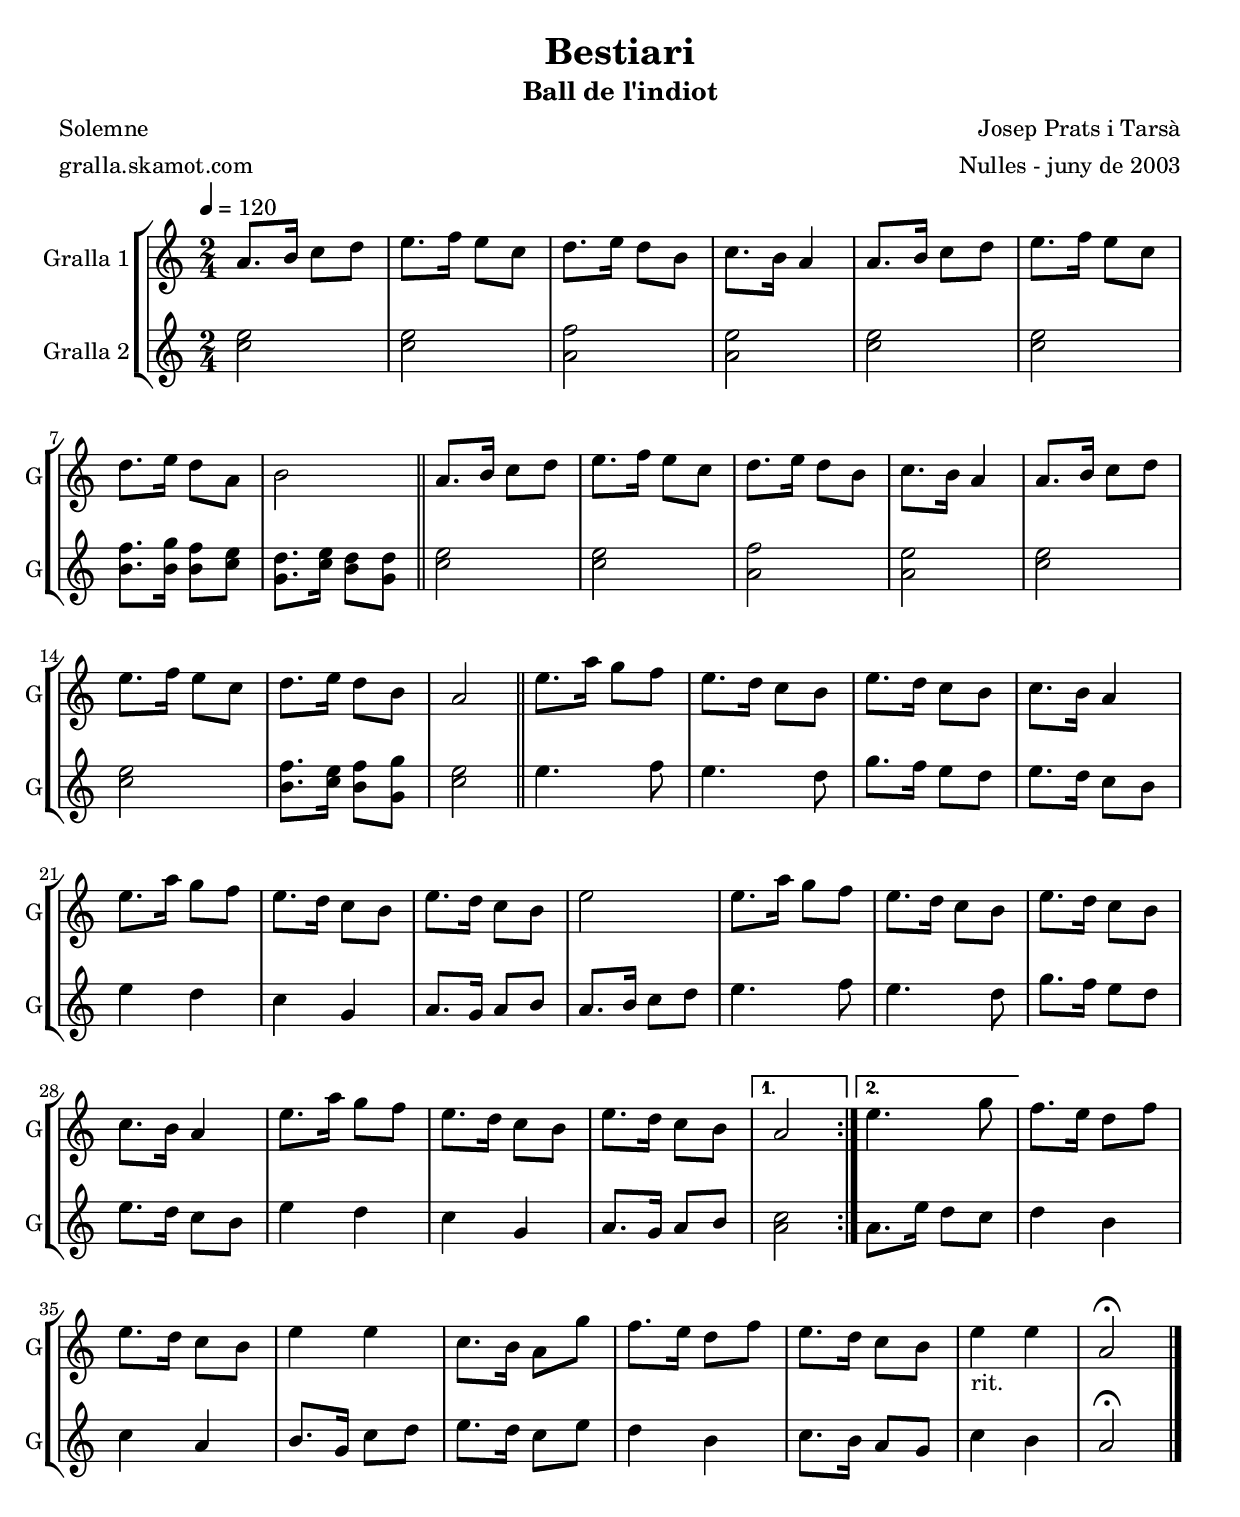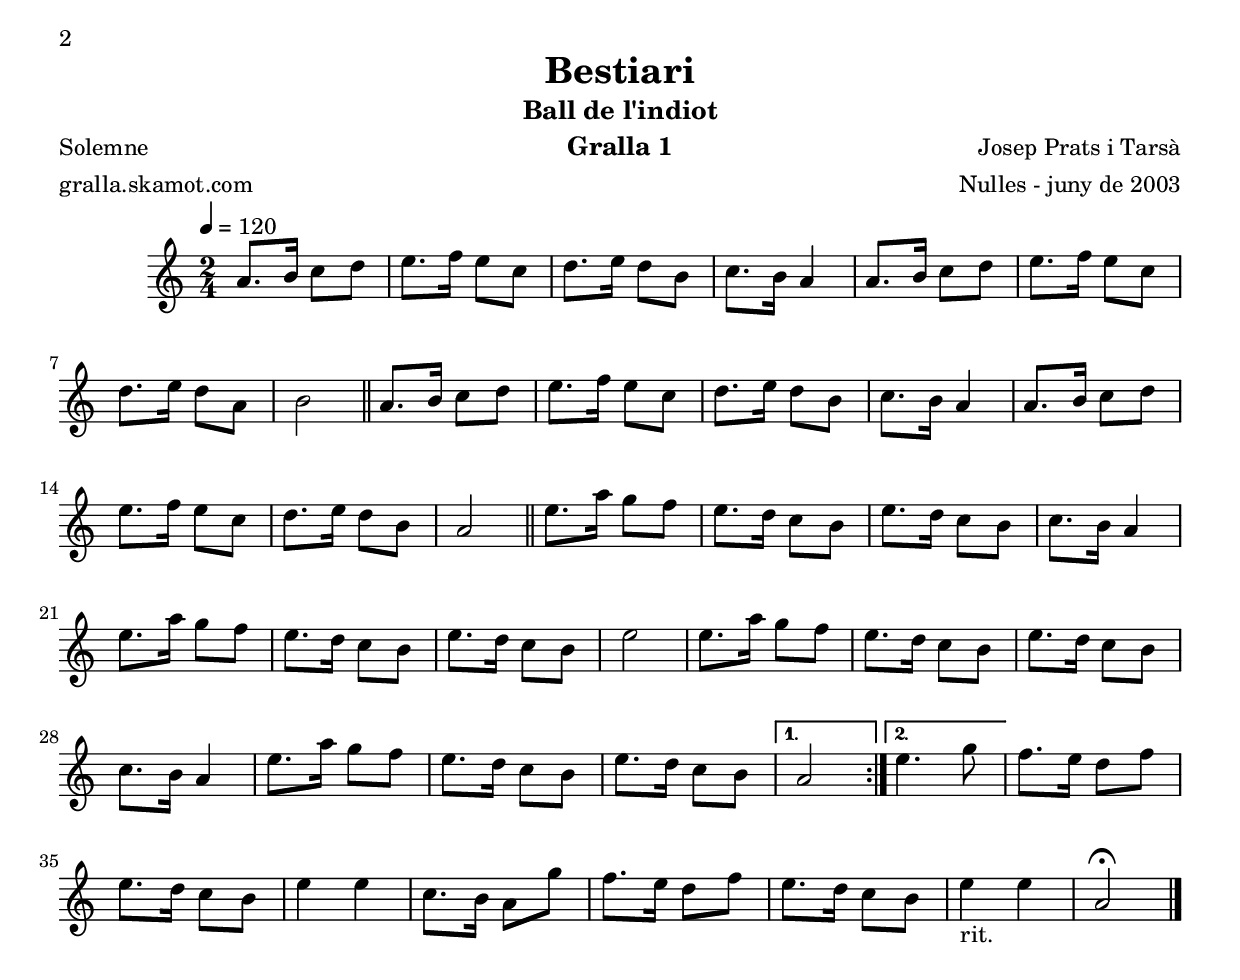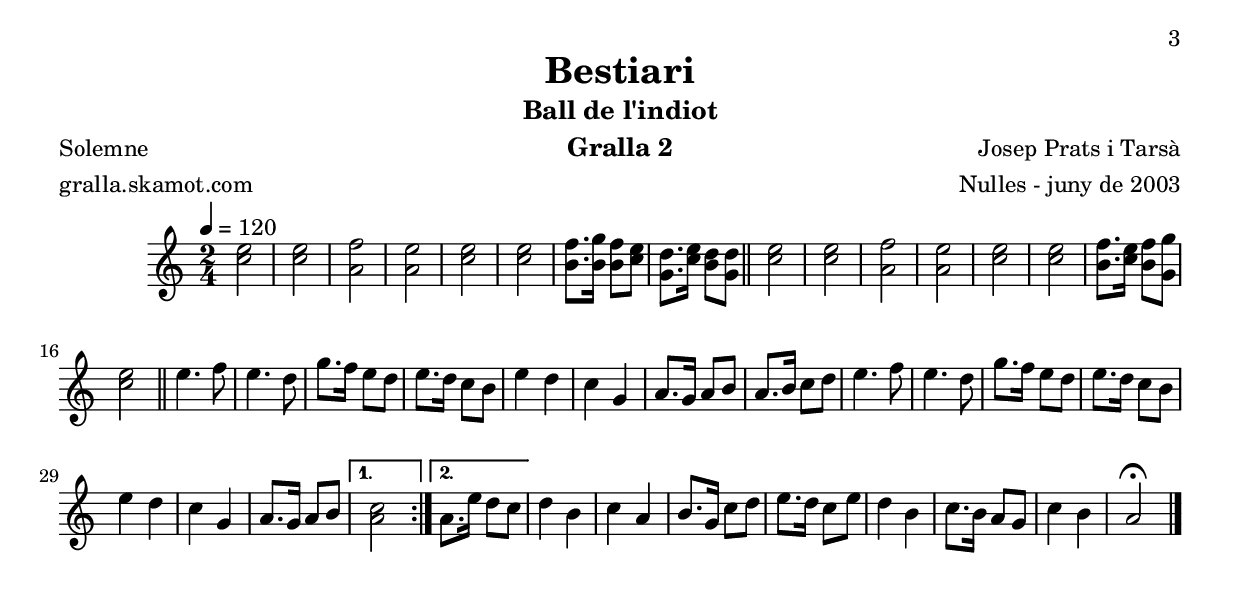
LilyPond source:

\version "2.16.2"

\header {
  dedication=""
  title="Bestiari"
  subtitle="Ball de l'indiot"
  subsubtitle=""
  poet="Solemne"
  meter="gralla.skamot.com"
  piece=""
  composer="Josep Prats i Tarsà"
  arranger="Nulles - juny de 2003"
  opus=""
  instrument=""
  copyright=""
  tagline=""
}

liniaroAa =
\relative a'
{
  \tempo 4=120
  \clef treble
  \key c \major
  \time 2/4
  \repeat volta 2 { a8. b16 c8 d  |
  e8. f16 e8 c  |
  d8. e16 d8 b  |
  c8. b16 a4  |
  %05
  a8. b16 c8 d  |
  e8. f16 e8 c  |
  d8. e16 d8 a  |
  b2  \bar "||"
  a8. b16 c8 d  |
  %10
  e8. f16 e8 c  |
  d8. e16 d8 b  |
  c8. b16 a4  |
  a8. b16 c8 d  |
  e8. f16 e8 c  |
  %15
  d8. e16 d8 b  |
  a2  \bar "||"
  e'8. a16 g8 f  |
  e8. d16 c8 b  |
  e8. d16 c8 b  |
  %20
  c8. b16 a4  |
  e'8. a16 g8 f  |
  e8. d16 c8 b  |
  e8. d16 c8 b  |
  e2  |
  %25
  e8. a16 g8 f  |
  e8. d16 c8 b  |
  e8. d16 c8 b  |
  c8. b16 a4  |
  e'8. a16 g8 f  |
  %30
  e8. d16 c8 b  |
  e8. d16 c8 b }
  \alternative { { a2 }
  { e'4. g8 } }
  f8. e16 d8 f  |
  %35
  e8. d16 c8 b  |
  e4 e  |
  c8. b16 a8 g'  |
  f8. e16 d8 f  |
  e8. d16 c8 b  |
  %40
  e4 _"rit." e  |
  a,2\fermata  \bar "|."
}

liniaroAb =
\relative c''
{
  \tempo 4=120
  \clef treble
  \key c \major
  \time 2/4
  \repeat volta 2 { <c e>2  |
  <c e>2  |
  <a f'>2  |
  <a e'>2  |
  %05
  <c e>2  |
  <c e>2  |
  <b f'>8. <b g'>16 <b f'>8 <c e>  |
  <g d'>8. <c e>16 <b d>8 <g d'>  \bar "||"
  <c e>2  |
  %10
  <c e>2  |
  <a f'>2  |
  <a e'>2  |
  <c e>2  |
  <c e>2  |
  %15
  <b f'>8. <c e>16 <b f'>8 <g g'>  |
  <c e>2  \bar "||"
  e4. f8  |
  e4. d8  |
  g8. f16 e8 d  |
  %20
  e8. d16 c8 b  |
  e4 d  |
  c4 g  |
  a8. g16 a8 b  |
  a8. b16 c8 d  |
  %25
  e4. f8  |
  e4. d8  |
  g8. f16 e8 d  |
  e8. d16 c8 b  |
  e4 d  |
  %30
  c4 g  |
  a8. g16 a8 b }
  \alternative { { <a c>2 }
  { a8. e'16 d8 c } }
  d4 b  |
  %35
  c4 a  |
  b8. g16 c8 d  |
  e8. d16 c8 e  |
  d4 b  |
  c8. b16 a8 g  |
  %40
  c4 b  |
  a2\fermata  \bar "|."
}

\bookpart {
  \score {
    \new StaffGroup {
      \override Score.RehearsalMark.self-alignment-X = #LEFT
      <<
        \new Staff \with {instrumentName = #"Gralla 1" shortInstrumentName = #"G"} \liniaroAa
        \new Staff \with {instrumentName = #"Gralla 2" shortInstrumentName = #"G"} \liniaroAb
      >>
    }
    \layout {}
  }
  \score { \unfoldRepeats
    \new StaffGroup {
      \override Score.RehearsalMark.self-alignment-X = #LEFT
      <<
        \new Staff \with {instrumentName = #"Gralla 1" shortInstrumentName = #"G"} \liniaroAa
        \new Staff \with {instrumentName = #"Gralla 2" shortInstrumentName = #"G"} \liniaroAb
      >>
    }
    \midi {
      \set Staff.midiInstrument = "oboe"
      \set DrumStaff.midiInstrument = "drums"
    }
  }
}

\bookpart {
  \header {instrument="Gralla 1"}
  \score {
    \new StaffGroup {
      \override Score.RehearsalMark.self-alignment-X = #LEFT
      <<
        \new Staff \liniaroAa
      >>
    }
    \layout {}
  }
  \score { \unfoldRepeats
    \new StaffGroup {
      \override Score.RehearsalMark.self-alignment-X = #LEFT
      <<
        \new Staff \liniaroAa
      >>
    }
    \midi {
      \set Staff.midiInstrument = "oboe"
      \set DrumStaff.midiInstrument = "drums"
    }
  }
}

\bookpart {
  \header {instrument="Gralla 2"}
  \score {
    \new StaffGroup {
      \override Score.RehearsalMark.self-alignment-X = #LEFT
      <<
        \new Staff \liniaroAb
      >>
    }
    \layout {}
  }
  \score { \unfoldRepeats
    \new StaffGroup {
      \override Score.RehearsalMark.self-alignment-X = #LEFT
      <<
        \new Staff \liniaroAb
      >>
    }
    \midi {
      \set Staff.midiInstrument = "oboe"
      \set DrumStaff.midiInstrument = "drums"
    }
  }
}

